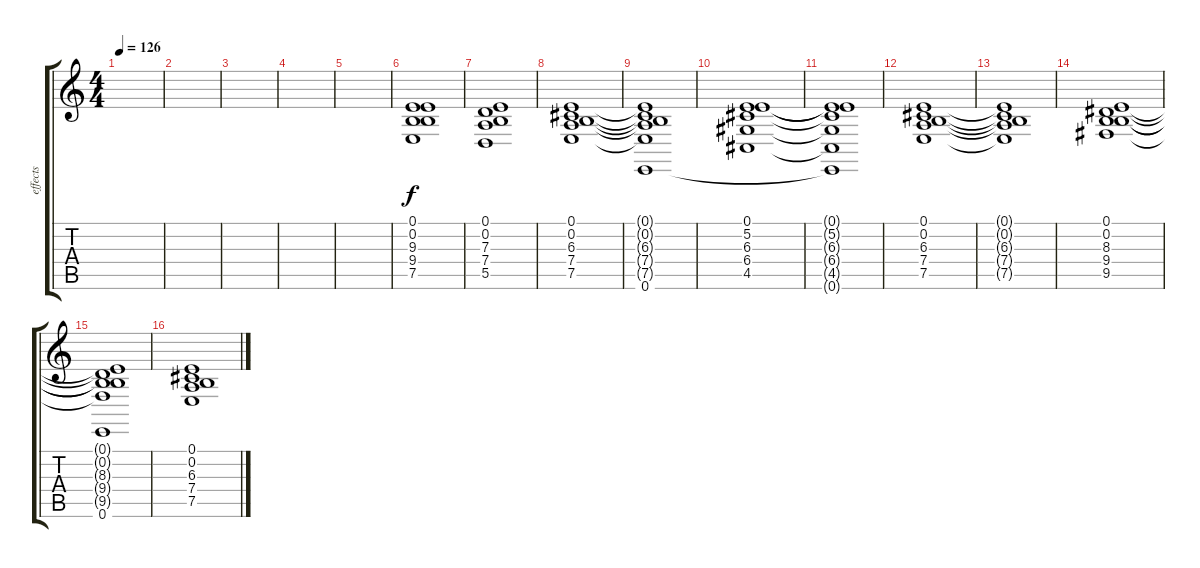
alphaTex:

\track ("effects" "effects") {instrument fx1rain}
\staff {score tabs}
\tuning (E4 B3 G3 D3 A2 E2) {hide}
\ts (4 4)
\tempo 126
\clef g2
\ks c
|
|
|
|
|
(0.1 0.2 9.3 9.4 7.5).1 |
(0.1 0.2 7.3 7.4 5.5).1 |
(0.1 0.2 6.3 7.4 7.5).1 |
(0.1{t} 0.2{t} 6.3{t} 7.4{t} 7.5{t} 0.6).1 |
(0.1 5.2 6.3 6.4 4.5).1 |
(0.1{t} 5.2{t} 6.3{t} 6.4{t} 4.5{t} 0.6{t}).1 |
(0.1 0.2 6.3 7.4 7.5).1 |
(0.1{t} 0.2{t} 6.3{t} 7.4{t} 7.5{t}).1 |
(0.1 0.2 8.3 9.4 9.5).1 |
(0.1{t} 0.2{t} 8.3{t} 9.4{t} 9.5{t} 0.6).1 |
(0.1 0.2 6.3 7.4 7.5).1
